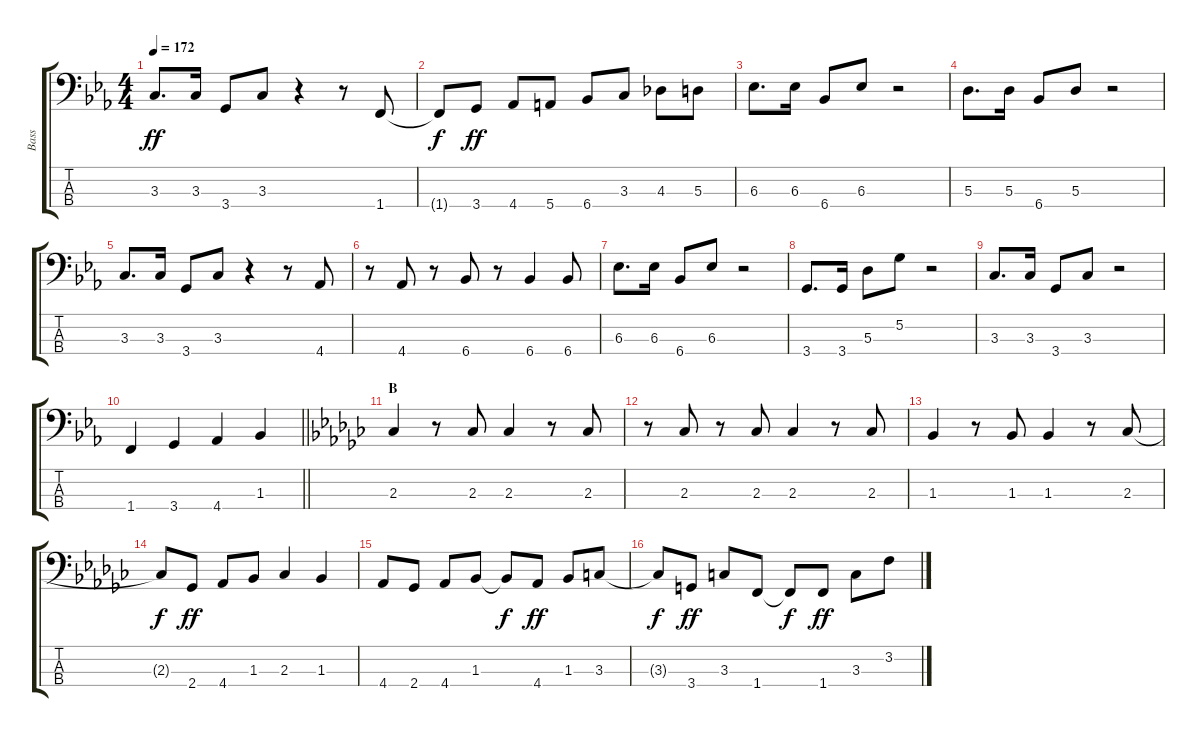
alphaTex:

\track ("Bass" "Bass") {instrument electricbasspick}
\staff {score tabs}
\tuning (G2 D2 A1 E1) {hide}
\ts (4 4)
\tempo 172
\clef f4
\ks eb
3.3.8{d dy ff} 3.3.16 3.4.8 3.3.8 r.4 r.8 1.4.8 |
1.4{t}.8{dy f} 3.4.8{dy ff} 4.4.8 5.4.8 6.4.8 3.3.8 4.3.8 5.3.8 |
6.3.8{d} 6.3.16 6.4.8 6.3.8 r.2 |
5.3.8{d} 5.3.16 6.4.8 5.3.8 r.2 |
3.3.8{d} 3.3.16 3.4.8 3.3.8 r.4 r.8 4.4.8 |
r.8 4.4.8 r.8 6.4.8 r.8 6.4.4 6.4.8 |
6.3.8{d} 6.3.16 6.4.8 6.3.8 r.2 |
3.4.8{d} 3.4.16 5.3.8 5.2.8 r.2 |
3.3.8{d} 3.3.16 3.4.8 3.3.8 r.2 |
\barLineRight lightlight
1.4.4 3.4.4 4.4.4 1.3.4 |
\section ("" "B")
\ks gb
2.3.4 r.8 2.3.8 2.3.4 r.8 2.3.8 |
r.8 2.3.8 r.8 2.3.8 2.3.4 r.8 2.3.8 |
1.3.4 r.8 1.3.8 1.3.4 r.8 2.3.8 |
2.3{t}.8{dy f} 2.4.8{dy ff} 4.4.8 1.3.8 2.3.4 1.3.4 |
4.4.8 2.4.8 4.4.8 1.3.8 1.3{t}.8{dy f} 4.4.8{dy ff} 1.3.8 3.3.8 |
3.3{t}.8{dy f} 3.4.8{dy ff} 3.3.8 1.4.8 1.4{t}.8{dy f} 1.4.8{dy ff} 3.3.8 3.2.8
